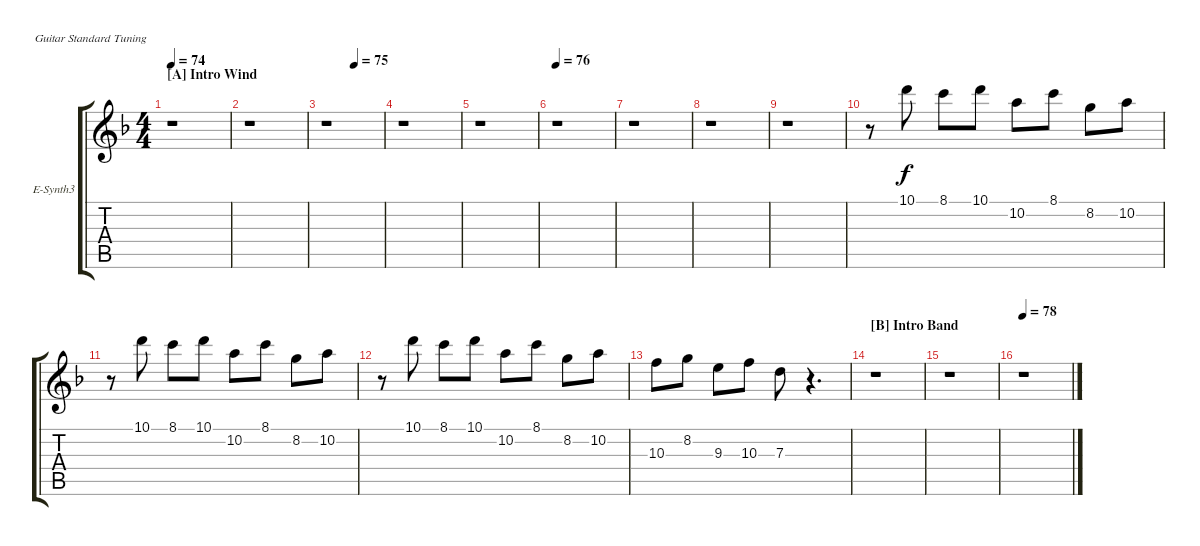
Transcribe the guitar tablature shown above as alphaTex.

\bracketExtendMode groupsimilarinstruments
\firstSystemTrackNameOrientation horizontal
\otherSystemsTrackNameOrientation horizontal
\track ("Claude Schnell 3" "E-Synth3") {instrument acousticguitarsteel}
\staff {score tabs}
\tuning (E4 B3 G3 D3 A2 E2)
\ts (4 4)
\section ("A" "Intro Wind")
\tempo 74
\clef g2
\ks dminor
r.1{dy f instrument acousticguitarsteel} |
r.1 |
\tempo (75 0.5)
r.1 |
\beaming (8 2 2 2 2)
\scale
0.487395 r.1 |
\scale
0.256303 r.1 |
\tempo 76
\scale
0.256303 r.1 |
\scale
0.333333 r.1 |
\scale
0.333333 r.1 |
\scale
0.333333 r.1 |
\scale
0.333333 r.8 10.1.8 8.1.8 10.1.8 10.2.8 8.1.8 8.2.8 10.2.8 |
\scale
0.333333 r.8 10.1.8 8.1.8 10.1.8 10.2.8 8.1.8 8.2.8 10.2.8 |
\scale
0.333333 r.8 10.1.8 8.1.8 10.1.8 10.2.8 8.1.8 8.2.8 10.2.8 |
\scale
0.333333 10.3.8 8.2.8 9.3.8 10.3.8 7.3.8 r.4{d} |
\section ("B" "Intro Band")
\scale
0.333333 r.1 |
\scale
0.333333 r.1 |
\tempo 78
\scale
0.333333 r.1
